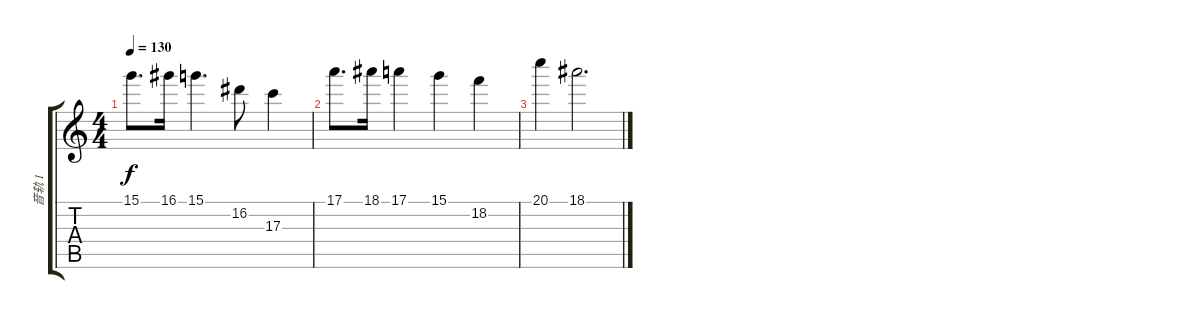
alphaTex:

\track ("音轨 1" "音轨 1") {instrument overdrivenguitar}
\staff {score tabs}
\tuning (E4 B3 G3 D3 A2 E2) {hide}
\ts (4 4)
\tempo 130
\clef g2
\ks c
15.1.8{d dy f} 16.1.16 15.1.4{d} 16.2.8 17.3.4 |
17.1.8{d} 18.1.16 17.1.4 15.1.4 18.2.4 |
20.1.4 18.1.2{d}
